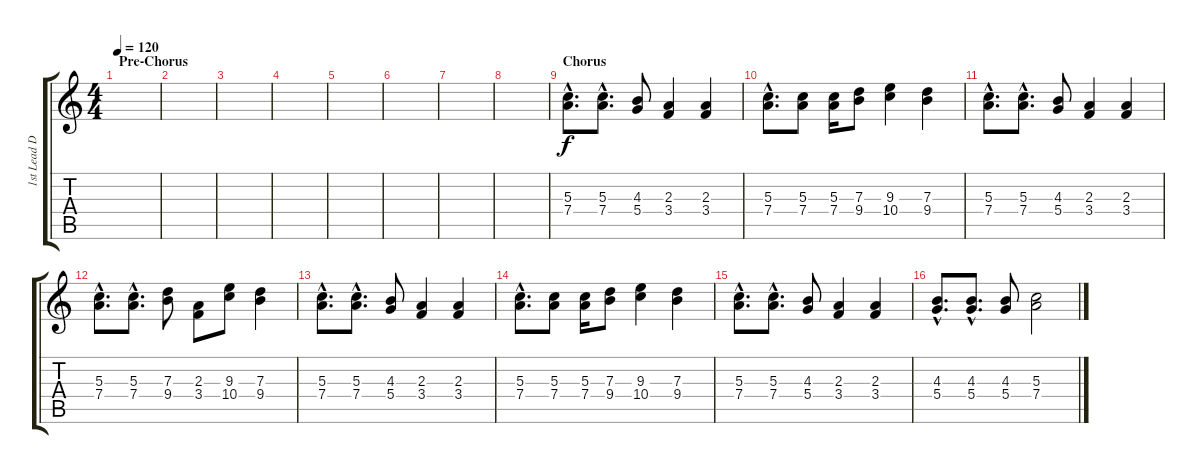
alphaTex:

\track ("1st Lead Distortion Guitar" "1st Lead D") {instrument distortionguitar}
\staff {score tabs}
\tuning (E4 B3 G3 D3 A2 D2) {hide}
\ts (4 4)
\section ("" "Pre-Chorus")
\tempo 120
\clef g2
\ks c
|
|
|
|
|
|
|
|
\section ("" "Chorus")
(5.3{hac} 7.4{hac}).8{d} (5.3{hac} 7.4{hac}).8{d} (4.3 5.4).8 (2.3 3.4).4 (2.3 3.4).4 |
(5.3{hac} 7.4{hac}).8{d} (5.3 7.4).8 (5.3 7.4).16 (7.3 9.4).8 (9.3 10.4).4 (7.3 9.4).4 |
(5.3{hac} 7.4{hac}).8{d} (5.3{hac} 7.4{hac}).8{d} (4.3 5.4).8 (2.3 3.4).4 (2.3 3.4).4 |
(5.3{hac} 7.4{hac}).8{d} (5.3{hac} 7.4{hac}).8{d} (7.3 9.4).8 (2.3 3.4).8 (9.3 10.4).8 (7.3 9.4).4 |
(5.3{hac} 7.4{hac}).8{d} (5.3{hac} 7.4{hac}).8{d} (4.3 5.4).8 (2.3 3.4).4 (2.3 3.4).4 |
(5.3{hac} 7.4{hac}).8{d} (5.3 7.4).8 (5.3 7.4).16 (7.3 9.4).8 (9.3 10.4).4 (7.3 9.4).4 |
(5.3{hac} 7.4{hac}).8{d} (5.3{hac} 7.4{hac}).8{d} (4.3 5.4).8 (2.3 3.4).4 (2.3 3.4).4 |
(4.3{hac} 5.4{hac}).8{d} (4.3{hac} 5.4{hac}).8{d} (4.3 5.4).8 (5.3 7.4).2
